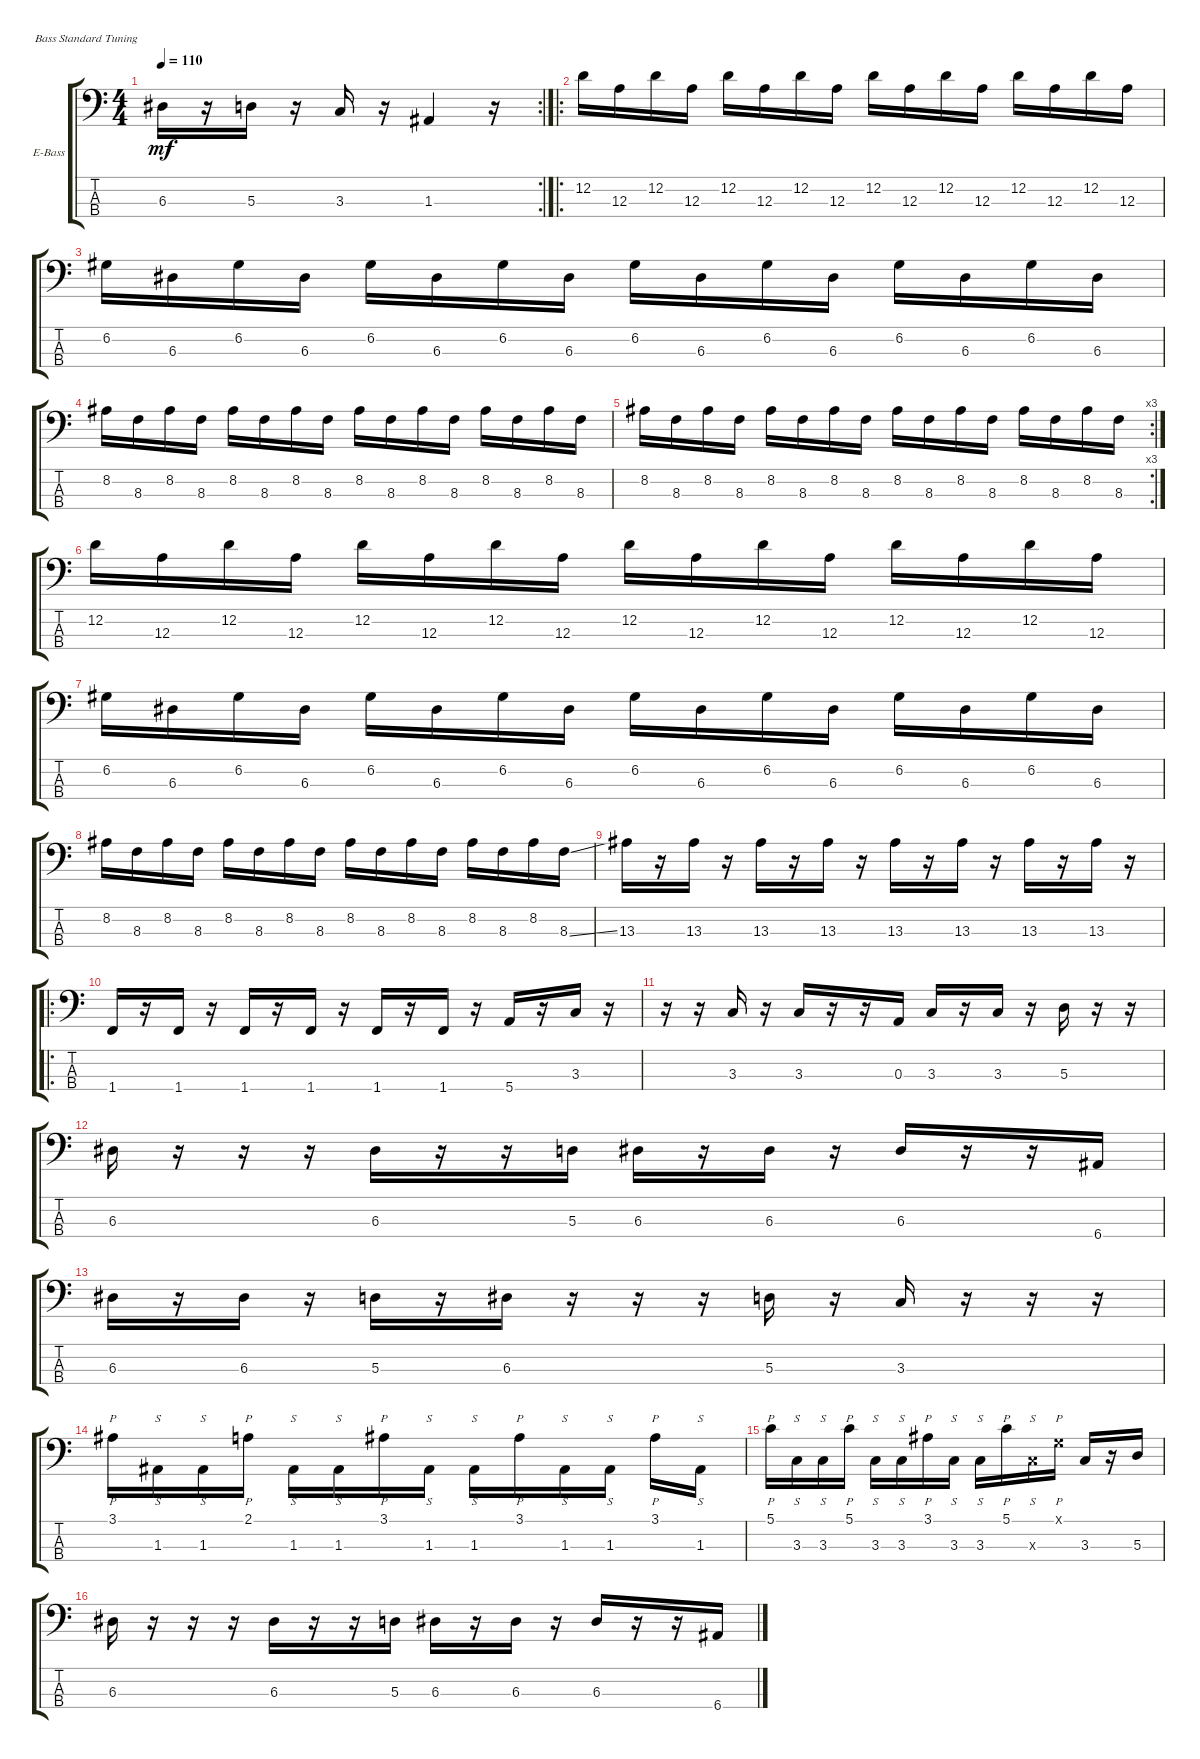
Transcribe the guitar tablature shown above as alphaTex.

\defaultSystemsLayout 4
\bracketExtendMode groupsimilarinstruments
\firstSystemTrackNameOrientation horizontal
\otherSystemsTrackNameOrientation horizontal
\track ("Electric Bass" "E-Bass") {instrument electricbassfinger}
\staff {score tabs}
\tuning (G2 D2 A1 E1)
\rc 2
\ts (4 4)
\tempo 110
\clef f4
\scale
0.5
\ks c
6.3.16{dy mf} r.16 5.3.16 r.16 3.3.16 r.16 1.3.4 r.16 |
\ro
\scale
0.512 12.2.16 12.3.16 12.2.16 12.3.16 12.2.16 12.3.16 12.2.16 12.3.16 12.2.16 12.3.16 12.2.16 12.3.16 12.2.16 12.3.16 12.2.16 12.3.16 |
\scale
0.244 6.2.16 6.3.16 6.2.16 6.3.16 6.2.16 6.3.16 6.2.16 6.3.16 6.2.16 6.3.16 6.2.16 6.3.16 6.2.16 6.3.16 6.2.16 6.3.16 |
\scale
0.244 8.2.16 8.3.16 8.2.16 8.3.16 8.2.16 8.3.16 8.2.16 8.3.16 8.2.16 8.3.16 8.2.16 8.3.16 8.2.16 8.3.16 8.2.16 8.3.16 |
\rc 3
\scale
0.354497 8.2.16 8.3.16 8.2.16 8.3.16 8.2.16 8.3.16 8.2.16 8.3.16 8.2.16 8.3.16 8.2.16 8.3.16 8.2.16 8.3.16 8.2.16 8.3.16 |
\scale
0.322751 12.2.16 12.3.16 12.2.16 12.3.16 12.2.16 12.3.16 12.2.16 12.3.16 12.2.16 12.3.16 12.2.16 12.3.16 12.2.16 12.3.16 12.2.16 12.3.16 |
\scale
0.322751 6.2.16 6.3.16 6.2.16 6.3.16 6.2.16 6.3.16 6.2.16 6.3.16 6.2.16 6.3.16 6.2.16 6.3.16 6.2.16 6.3.16 6.2.16 6.3.16 |
\scale
0.312821 8.2.16 8.3.16 8.2.16 8.3.16 8.2.16 8.3.16 8.2.16 8.3.16 8.2.16 8.3.16 8.2.16 8.3.16 8.2.16 8.3.16 8.2.16 8.3{ss}.16 |
\scale
0.312821 13.3.16 r.16 13.3.16 r.16 13.3.16 r.16 13.3.16 r.16 13.3.16 r.16 13.3.16 r.16 13.3.16 r.16 13.3.16 r.16 |
\ro
\scale
0.374359 1.4.16 r.16 1.4.16 r.16 1.4.16 r.16 1.4.16 r.16 1.4.16 r.16 1.4.16 r.16 5.4.16 r.16 3.3.16 r.16 |
r.16 r.16 3.3.16 r.16 3.3.16 r.16 r.16 0.3.16 3.3.16 r.16 3.3.16 r.16 5.3.16 r.16 r.16 |
\scale
0.333333 6.3.16 r.16 r.16 r.16 6.3.16 r.16 r.16 5.3.16 6.3.16 r.16 6.3.16 r.16 6.3.16 r.16 r.16 6.4.16 |
\scale
0.333333 6.3.16 r.16 6.3.16 r.16 5.3.16 r.16 6.3.16 r.16 r.16 r.16 5.3.16 r.16 3.3.16 r.16 r.16 r.16 |
\scale
0.333333 3.1.16{p} 1.3.16{s} 1.3.16{s} 2.1.16{p} 1.3.16{s} 1.3.16{s} 3.1.16{p} 1.3.16{s} 1.3.16{s} 3.1.16{p} 1.3.16{s} 1.3.16{s} 3.1.16{p} 1.3.16{s} |
\scale
0.333333 5.1.16{p} 3.3.16{s} 3.3.16{s} 5.1.16{p} 3.3.16{s} 3.3.16{s} 3.1.16{p} 3.3.16{s} 3.3.16{s} 5.1.16{p} 3.3{x}.16{s} 0.1{x}.16{p} 3.3.16 r.16 5.3.16 |
\scale
0.333333 6.3.16 r.16 r.16 r.16 6.3.16 r.16 r.16 5.3.16 6.3.16 r.16 6.3.16 r.16 6.3.16 r.16 r.16 6.4.16
